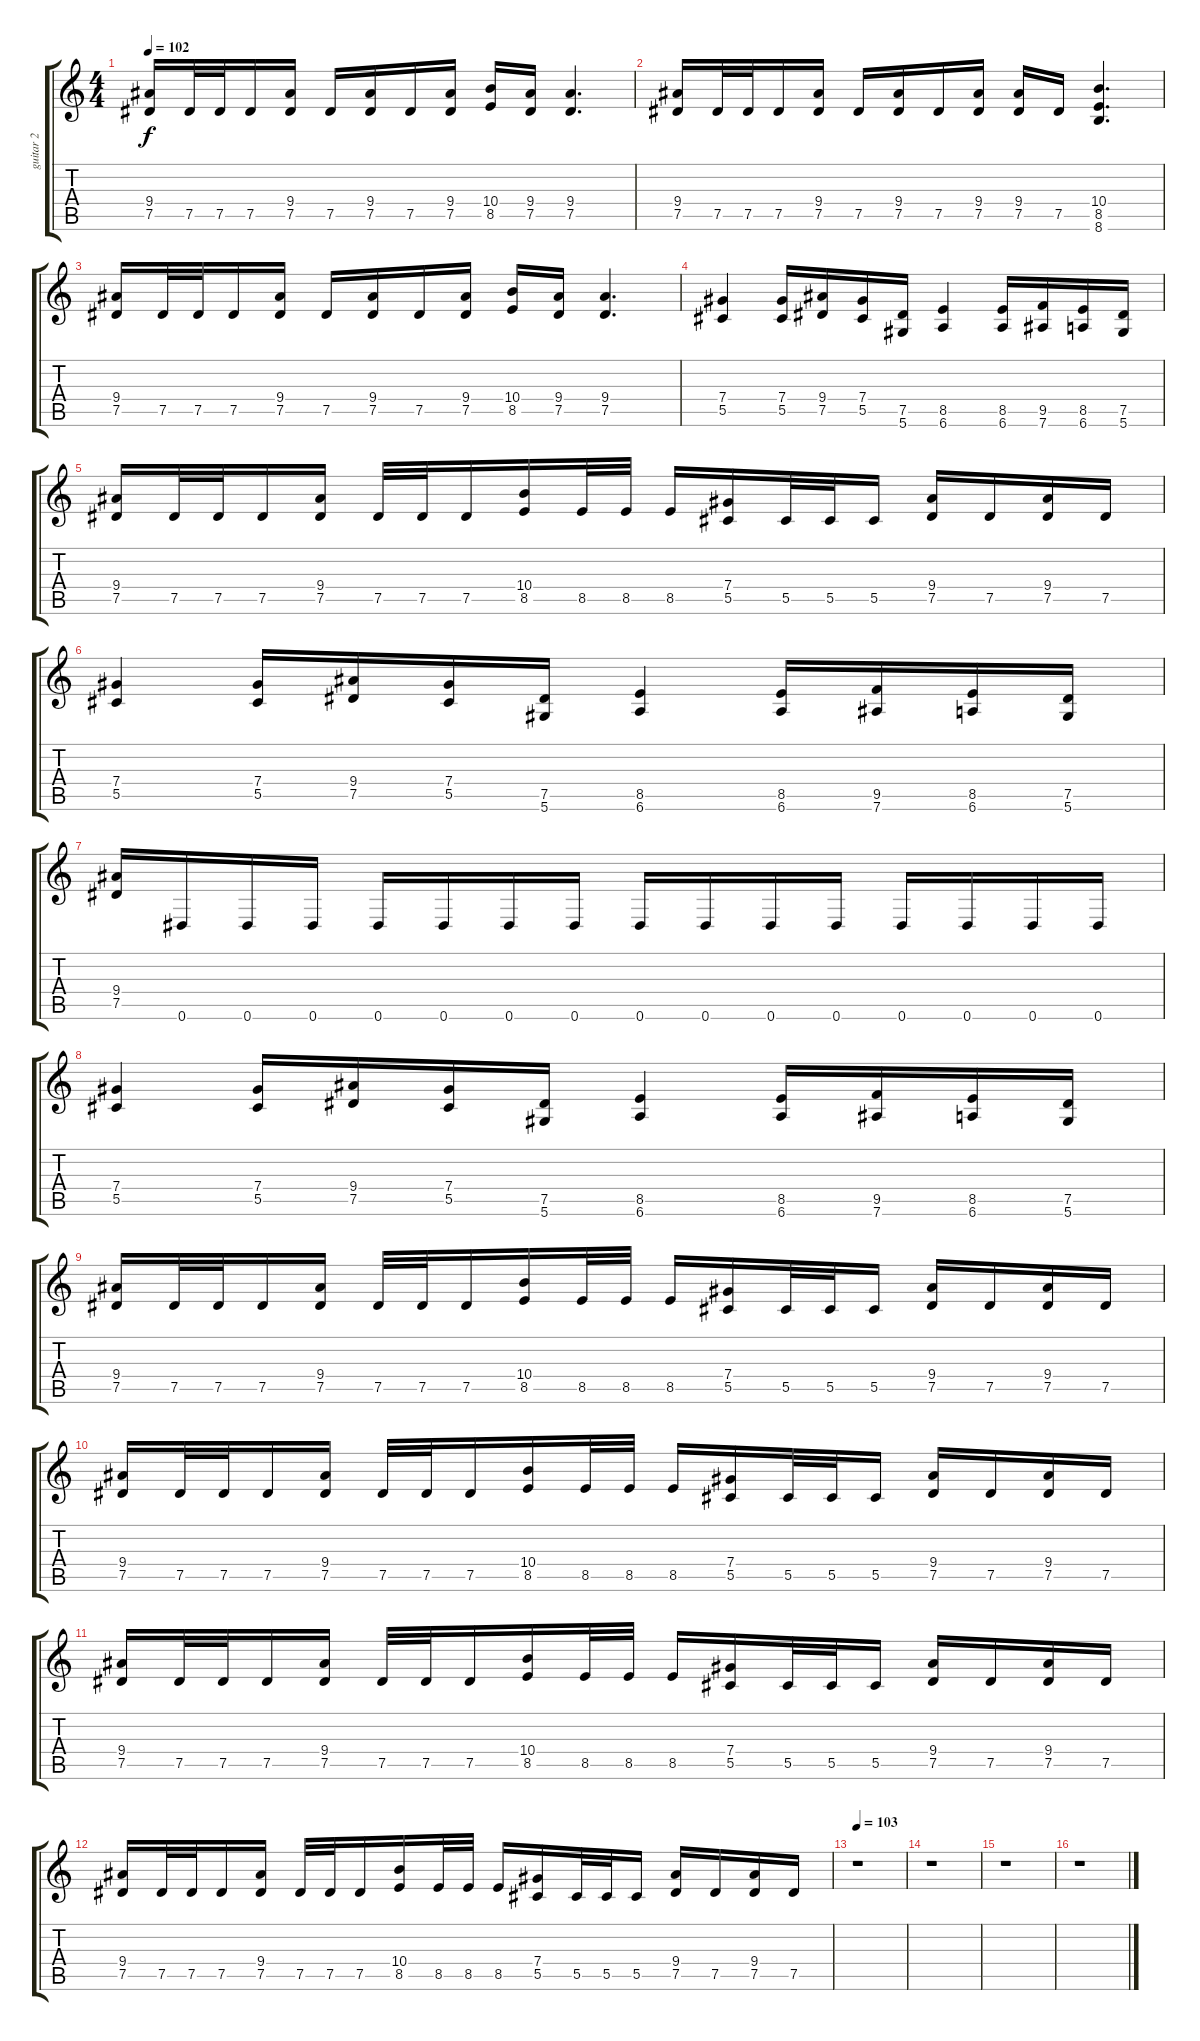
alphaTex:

\track ("guitar 2" "guitar 2") {solo instrument distortionguitar}
\staff {score tabs}
\tuning (Eb4 Bb3 Gb3 Db3 Ab2 Eb2) {hide}
\ts (4 4)
\tempo 102
\clef g2
\ks c
(9.4 7.5).16{dy f} 7.5.32 7.5.32 7.5.16 (9.4 7.5).16 7.5.16 (9.4 7.5).16 7.5.16 (9.4 7.5).16 (10.4 8.5).16 (9.4 7.5).16 (9.4 7.5).4{d} |
(9.4 7.5).16 7.5.32 7.5.32 7.5.16 (9.4 7.5).16 7.5.16 (9.4 7.5).16 7.5.16 (9.4 7.5).16 (9.4 7.5).16 7.5.16 (10.4 8.5 8.6).4{d} |
(9.4 7.5).16 7.5.32 7.5.32 7.5.16 (9.4 7.5).16 7.5.16 (9.4 7.5).16 7.5.16 (9.4 7.5).16 (10.4 8.5).16 (9.4 7.5).16 (9.4 7.5).4{d} |
(7.4 5.5).4 (7.4 5.5).16 (9.4 7.5).16 (7.4 5.5).16 (7.5 5.6).16 (8.5 6.6).4 (8.5 6.6).16 (9.5 7.6).16 (8.5 6.6).16 (7.5 5.6).16 |
(9.4 7.5).16 7.5.32 7.5.32 7.5.16 (9.4 7.5).16 7.5.32 7.5.32 7.5.16 (10.4 8.5).16 8.5.32 8.5.32 8.5.16 (7.4 5.5).16 5.5.32 5.5.32 5.5.16 (9.4 7.5).16 7.5.16 (9.4 7.5).16 7.5.16 |
(7.4 5.5).4 (7.4 5.5).16 (9.4 7.5).16 (7.4 5.5).16 (7.5 5.6).16 (8.5 6.6).4 (8.5 6.6).16 (9.5 7.6).16 (8.5 6.6).16 (7.5 5.6).16 |
(9.4 7.5).16 0.6.16 0.6.16 0.6.16 0.6.16 0.6.16 0.6.16 0.6.16 0.6.16 0.6.16 0.6.16 0.6.16 0.6.16 0.6.16 0.6.16 0.6.16 |
(7.4 5.5).4 (7.4 5.5).16 (9.4 7.5).16 (7.4 5.5).16 (7.5 5.6).16 (8.5 6.6).4 (8.5 6.6).16 (9.5 7.6).16 (8.5 6.6).16 (7.5 5.6).16 |
(9.4 7.5).16 7.5.32 7.5.32 7.5.16 (9.4 7.5).16 7.5.32 7.5.32 7.5.16 (10.4 8.5).16 8.5.32 8.5.32 8.5.16 (7.4 5.5).16 5.5.32 5.5.32 5.5.16 (9.4 7.5).16 7.5.16 (9.4 7.5).16 7.5.16 |
(9.4 7.5).16 7.5.32 7.5.32 7.5.16 (9.4 7.5).16 7.5.32 7.5.32 7.5.16 (10.4 8.5).16 8.5.32 8.5.32 8.5.16 (7.4 5.5).16 5.5.32 5.5.32 5.5.16 (9.4 7.5).16 7.5.16 (9.4 7.5).16 7.5.16 |
(9.4 7.5).16 7.5.32 7.5.32 7.5.16 (9.4 7.5).16 7.5.32 7.5.32 7.5.16 (10.4 8.5).16 8.5.32 8.5.32 8.5.16 (7.4 5.5).16 5.5.32 5.5.32 5.5.16 (9.4 7.5).16 7.5.16 (9.4 7.5).16 7.5.16 |
(9.4 7.5).16 7.5.32 7.5.32 7.5.16 (9.4 7.5).16 7.5.32 7.5.32 7.5.16 (10.4 8.5).16 8.5.32 8.5.32 8.5.16 (7.4 5.5).16 5.5.32 5.5.32 5.5.16 (9.4 7.5).16 7.5.16 (9.4 7.5).16 7.5.16 |
\tempo 103
r.1 |
r.1 |
r.1 |
r.1
